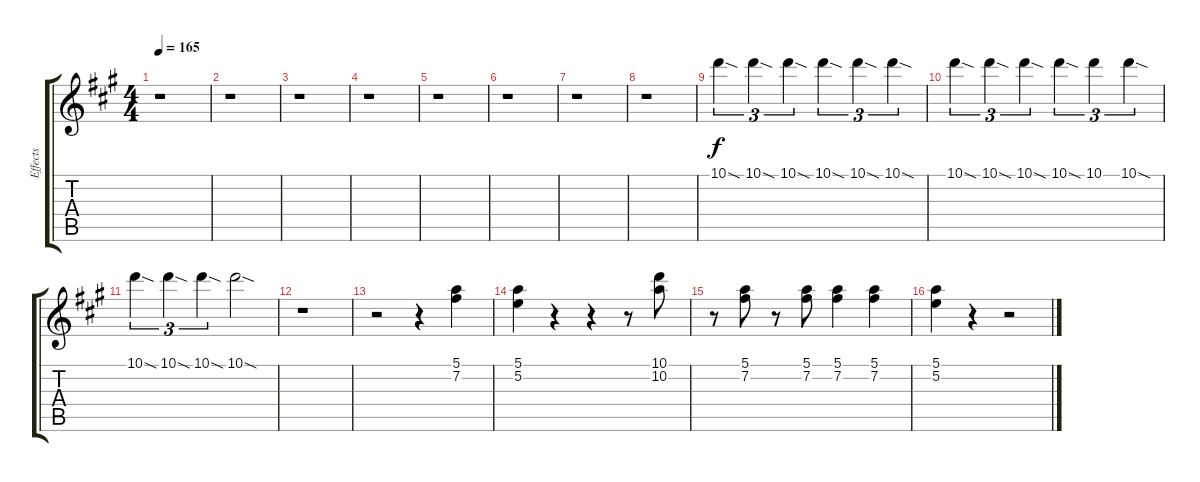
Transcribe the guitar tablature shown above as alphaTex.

\track ("Effects" "Effects") {instrument acousticguitarnylon}
\staff {score tabs}
\tuning (E4 B3 G3 D3 A2 E2) {hide}
\ts (4 4)
\tempo 165
\clef g2
\ks a
r.1{dy f} |
r.1 |
r.1 |
r.1 |
r.1 |
r.1 |
r.1 |
r.1 |
10.1{sod}.4{tu (3 2) volume 16 instrument pad8sweep} 10.1{sod}.4{tu (3 2)} 10.1{sod}.4{tu (3 2)} 10.1{sod}.4{tu (3 2)} 10.1{sod}.4{tu (3 2)} 10.1{sod}.4{tu (3 2)} |
10.1{sod}.4{tu (3 2)} 10.1{sod}.4{tu (3 2)} 10.1{sod}.4{tu (3 2)} 10.1{sod}.4{tu (3 2)} 10.1.4{tu (3 2)} 10.1{sod}.4{tu (3 2)} |
10.1{sod}.4{tu (3 2)} 10.1{sod}.4{tu (3 2)} 10.1{sod}.4{tu (3 2)} 10.1{sod}.2 |
r.1 |
r.2 r.4 (5.1 7.2).4{volume 13 instrument choiraahs} |
(5.1 5.2).4 r.4 r.4 r.8 (10.1 10.2).8 |
r.8 (5.1 7.2).8 r.8 (5.1 7.2).8 (5.1 7.2).4 (5.1 7.2).4 |
(5.1 5.2).4 r.4 r.2
